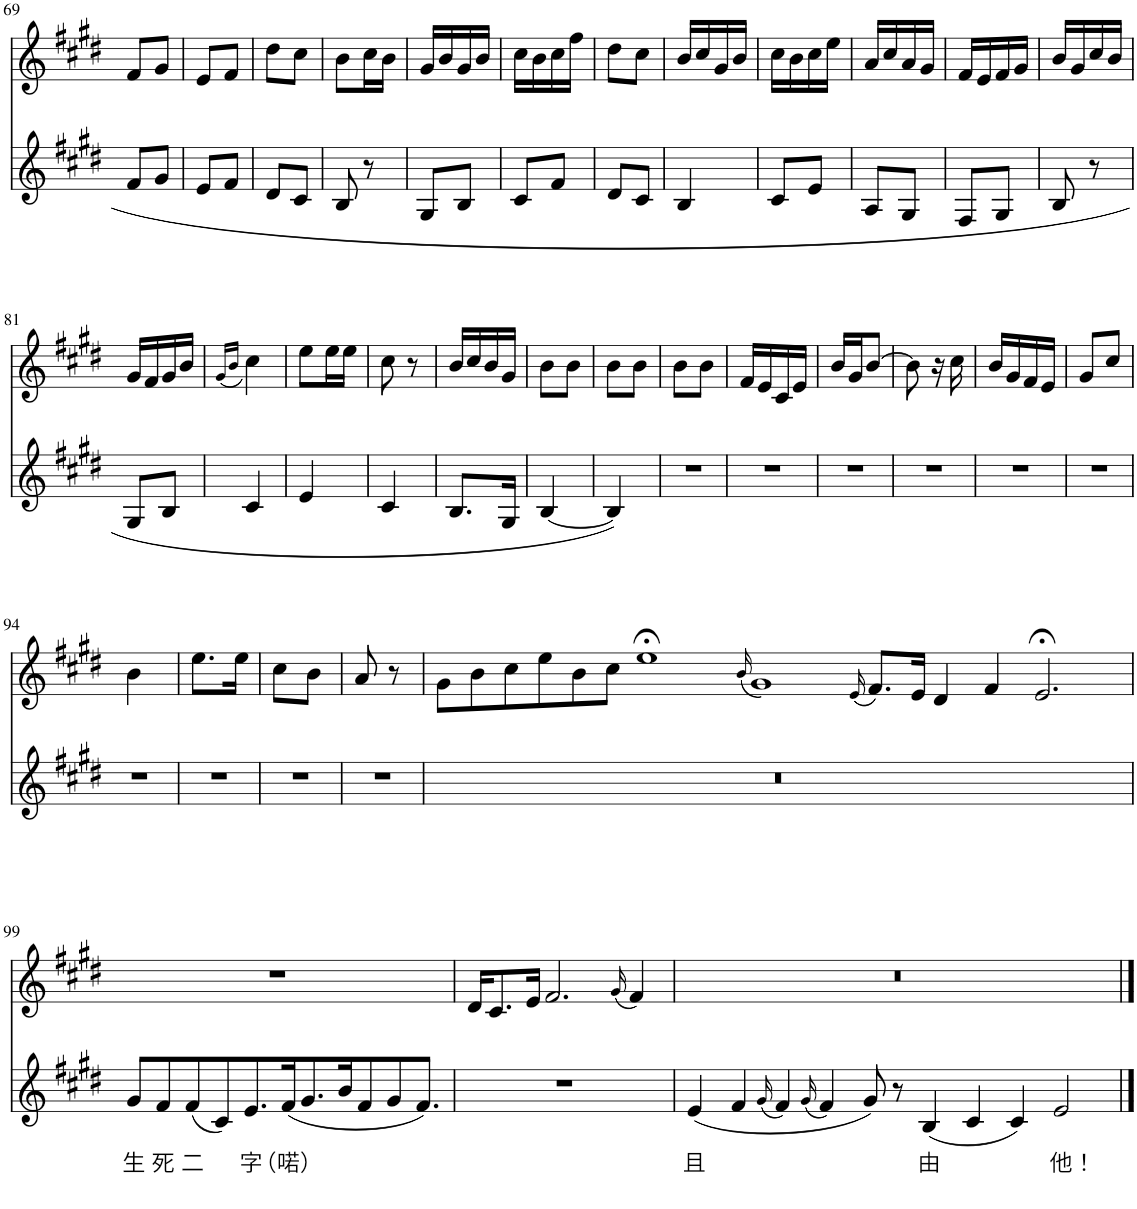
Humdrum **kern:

**kern	**text	**kern
*part2	*part2	*part1
*staff2	*staff2	*staff1
*I"Piano	*	*I"Piano
*I'Pno	*	*I'Pno
!!LO:PB:g=z
*clefG2	*	*clefG2
*k[f#c#g#d#]	*	*k[f#c#g#d#]
*M1/4	*	*M1/4
=69	=69	=69
8f#/L	.	8f#/L
8g#/J	.	8g#/J
=70	=70	=70
8e/L	.	8e/L
8f#/J	.	8f#/J
=71	=71	=71
8d#/L	.	8dd#\L
8c#/J	.	8cc#\J
=72	=72	=72
8B/	.	8b\L
8r	.	16cc#\L
.	.	16b\JJ
=73	=73	=73
8G#/L	.	16g#/LL
.	.	16b/
8B/J	.	16g#/
.	.	16b/JJ
=74	=74	=74
8c#/L	.	16cc#\LL
.	.	16b\
8f#/J	.	16cc#\
.	.	16ff#\JJ
=75	=75	=75
8d#/L	.	8dd#\L
8c#/J	.	8cc#\J
=76	=76	=76
4B/	.	16b/LL
.	.	16cc#/
.	.	16g#/
.	.	16b/JJ
=77	=77	=77
8c#/L	.	16cc#\LL
.	.	16b\
8e/J	.	16cc#\
.	.	16ee\JJ
=78	=78	=78
8A/L	.	16a/LL
.	.	16cc#/
8G#/J	.	16a/
.	.	16g#/JJ
=79	=79	=79
8F#/L	.	16f#/LL
.	.	16e/
8G#/J	.	16f#/
.	.	16g#/JJ
=80	=80	=80
8B/	.	16b/LL
.	.	16g#/
8r	.	16cc#/
.	.	16b/JJ
!!LO:LB:g=z
=81	=81	=81
8G#/L	.	16g#/LL
.	.	16f#/
8B/J	.	16g#/
.	.	16b/JJ
=82	=82	=82
.	.	(16qg#/LL
.	.	16qb/JJ
4c#/	.	4cc#\)
=83	=83	=83
4e/	.	8ee\L
.	.	16ee\L
.	.	16ee\JJ
=84	=84	=84
4c#/	.	8cc#\
.	.	8r
=85	=85	=85
8.B/L	.	16b/LL
.	.	16cc#/
.	.	16b/
16G#/Jk	.	16g#/JJ
=86	=86	=86
[4B/	.	8b\L
.	.	8b\J
=87	=87	=87
4B/]	.	8b\L
.	.	8b\J
=88	=88	=88
4r	.	8b\L
.	.	8b\J
=89	=89	=89
4r	.	16f#/LL
.	.	16e/
.	.	16c#/
.	.	16e/JJ
=90	=90	=90
4r	.	16b/LL
.	.	16g#/J
.	.	[8b/J
=91	=91	=91
4r	.	8b\]
.	.	16r
.	.	16cc#\
=92	=92	=92
4r	.	16b/LL
.	.	16g#/
.	.	16f#/
.	.	16e/JJ
=93	=93	=93
4r	.	8g#/L
.	.	8cc#/J
!!LO:LB:g=z
=94	=94	=94
4r	.	4b\
=95	=95	=95
4r	.	8.ee\L
.	.	16ee\Jk
=96	=96	=96
4r	.	8cc#\L
.	.	8b\J
=97	=97	=97
4r	.	8a/
.	.	8r
=98	=98	=98
4r	.	8g#\L
.	.	8b\
00ryy	.	8cc#\
.	.	8ee\
.	.	8b\
.	.	8cc#\J
.	.	1ee;<
.	.	(16qb/
.	.	1g#)
.	.	(16qe/
.	.	8.f#/L)
.	.	16e/Jk
.	.	4d#/
.	.	4f#/
.	.	2.e;</
!!LO:LB:g=z
=99	=99	=99
!	!LO:LY:b	!
8g#/L	生	4r
!	!LO:LY:b	!
8f#/	死	.
!	!LO:LY:b	!
(8f#/	二	1ryy
8c#/)	.	.
!	!LO:LY:b	!
8.e/	字	.
!	!LO:LY:b	!
(16f#/K	（喏）	.
8.g#/	.	.
16b/K	.	.
8f#/	.	.
8g#/	.	.
8.f#/J)	.	8.ryy
=100	=100	=100
4r	.	16d#/KL
.	.	8.c#/
1ryy	.	16e/Jk
.	.	2.f#/
.	.	(16qg#/
.	.	4f#/)
16ryy	.	.
=101	=101	=101
!	!LO:LY:b	!
(4e/	且	4r
4f#/	.	0ryy
(16qg#/	.	.
4f#/)	.	.
(16qg#/	.	.
4f#/)	.	.
8g#/)	.	.
8r	.	.
!	!LO:LY:b	!
(4B/	由	.
4c#/	.	.
4c#/)	.	.
!	!LO:LY:b	!
2e/	他！	.
.	.	4ryy
==	==	==
*-	*-	*-
